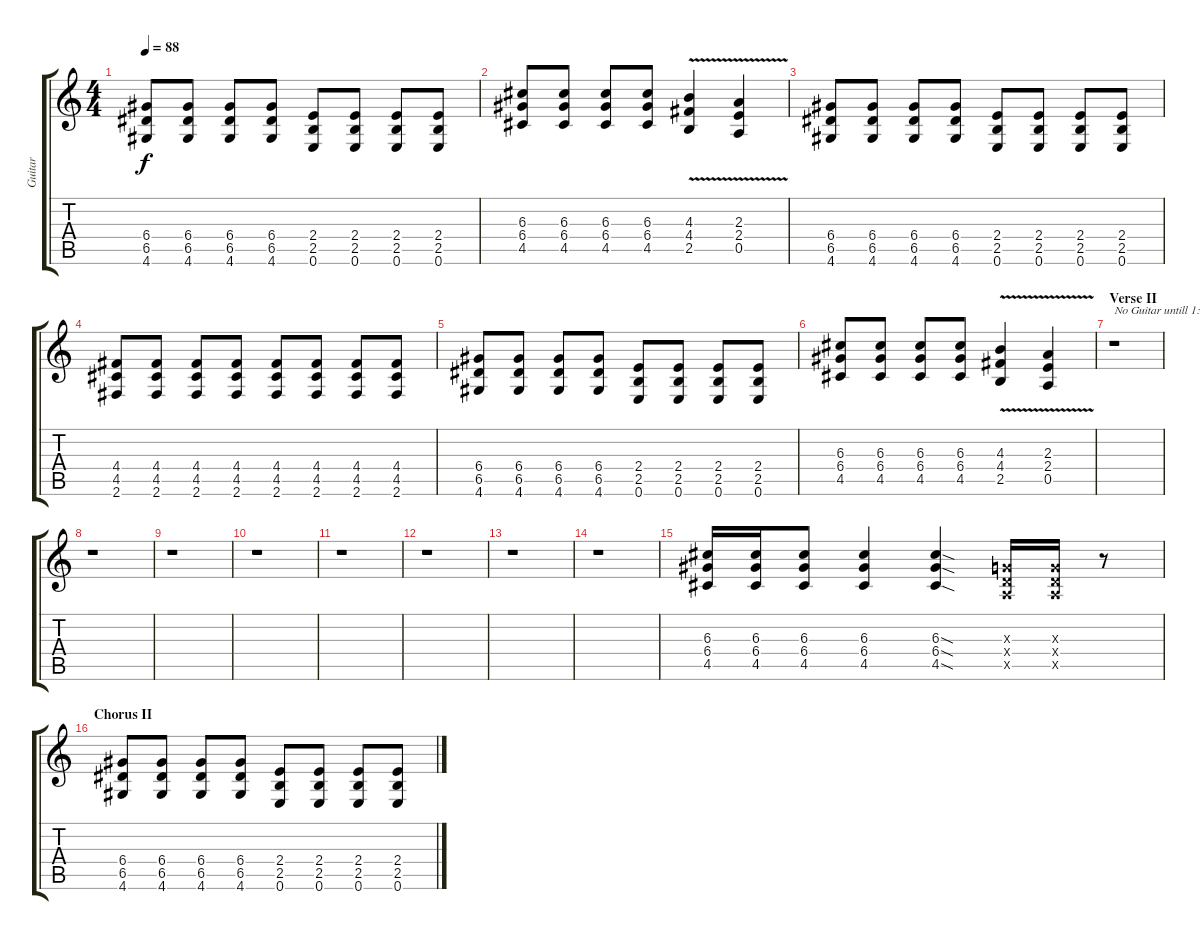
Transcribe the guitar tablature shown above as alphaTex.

\track ("Guitar" "Guitar") {instrument acousticguitarsteel}
\staff {score tabs}
\tuning (E4 B3 G3 D3 A2 E2) {hide}
\ts (4 4)
\tempo 88
\clef g2
\ks c
(6.4 6.5 4.6).8{dy f} (6.4 6.5 4.6).8 (6.4 6.5 4.6).8 (6.4 6.5 4.6).8 (2.4 2.5 0.6).8 (2.4 2.5 0.6).8 (2.4 2.5 0.6).8 (2.4 2.5 0.6).8 |
(6.3 6.4 4.5).8 (6.3 6.4 4.5).8 (6.3 6.4 4.5).8 (6.3 6.4 4.5).8 (4.3{v} 4.4{v} 2.5{v}).4 (2.3{v} 2.4{v} 0.5{v}).4 |
(6.4 6.5 4.6).8 (6.4 6.5 4.6).8 (6.4 6.5 4.6).8 (6.4 6.5 4.6).8 (2.4 2.5 0.6).8 (2.4 2.5 0.6).8 (2.4 2.5 0.6).8 (2.4 2.5 0.6).8 |
(4.4 4.5 2.6).8 (4.4 4.5 2.6).8 (4.4 4.5 2.6).8 (4.4 4.5 2.6).8 (4.4 4.5 2.6).8 (4.4 4.5 2.6).8 (4.4 4.5 2.6).8 (4.4 4.5 2.6).8 |
(6.4 6.5 4.6).8 (6.4 6.5 4.6).8 (6.4 6.5 4.6).8 (6.4 6.5 4.6).8 (2.4 2.5 0.6).8 (2.4 2.5 0.6).8 (2.4 2.5 0.6).8 (2.4 2.5 0.6).8 |
(6.3 6.4 4.5).8 (6.3 6.4 4.5).8 (6.3 6.4 4.5).8 (6.3 6.4 4.5).8 (4.3{v} 4.4{v} 2.5{v}).4 (2.3{v} 2.4{v} 0.5{v}).4 |
\section ("" "Verse II")
r.1{txt "No Guitar untill 1:42"} |
r.1 |
r.1 |
r.1 |
r.1 |
r.1 |
r.1 |
r.1 |
(6.3 6.4 4.5).16 (6.3 6.4 4.5).16 (6.3 6.4 4.5).8 (6.3 6.4 4.5).4 (6.3{sod} 6.4{sod} 4.5{sod}).4 (0.3{x} 0.4{x} 0.5{x}).16 (0.3{x} 0.4{x} 0.5{x}).16 r.8 |
\section ("" "Chorus II")
(6.4 6.5 4.6).8 (6.4 6.5 4.6).8 (6.4 6.5 4.6).8 (6.4 6.5 4.6).8 (2.4 2.5 0.6).8 (2.4 2.5 0.6).8 (2.4 2.5 0.6).8 (2.4 2.5 0.6).8
